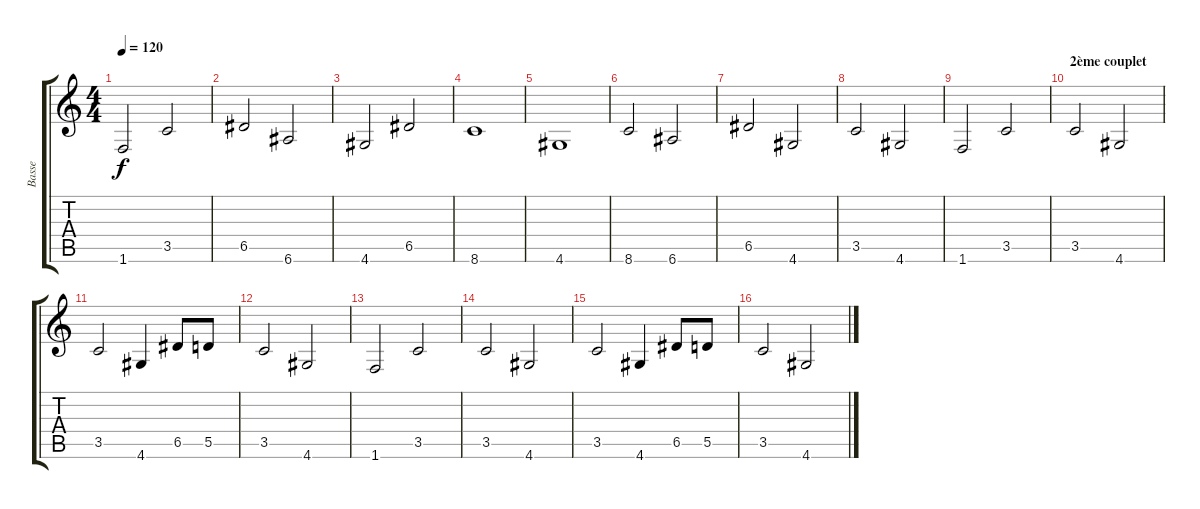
\track ("Basse" "Basse") {instrument acousticbass}
\staff {score tabs}
\tuning (E4 B3 G3 D3 A2 E2) {hide}
\ts (4 4)
\tempo 120
\clef g2
\ks c
1.6.2{dy f} 3.5.2 |
6.5.2 6.6.2 |
4.6.2 6.5.2 |
8.6.1 |
4.6.1 |
8.6.2 6.6.2 |
6.5.2 4.6.2 |
3.5.2 4.6.2 |
1.6.2 3.5.2 |
\section ("" "2ème couplet")
3.5.2 4.6.2 |
3.5.2 4.6.4 6.5.8 5.5.8 |
3.5.2 4.6.2 |
1.6.2 3.5.2 |
3.5.2 4.6.2 |
3.5.2 4.6.4 6.5.8 5.5.8 |
3.5.2 4.6.2
